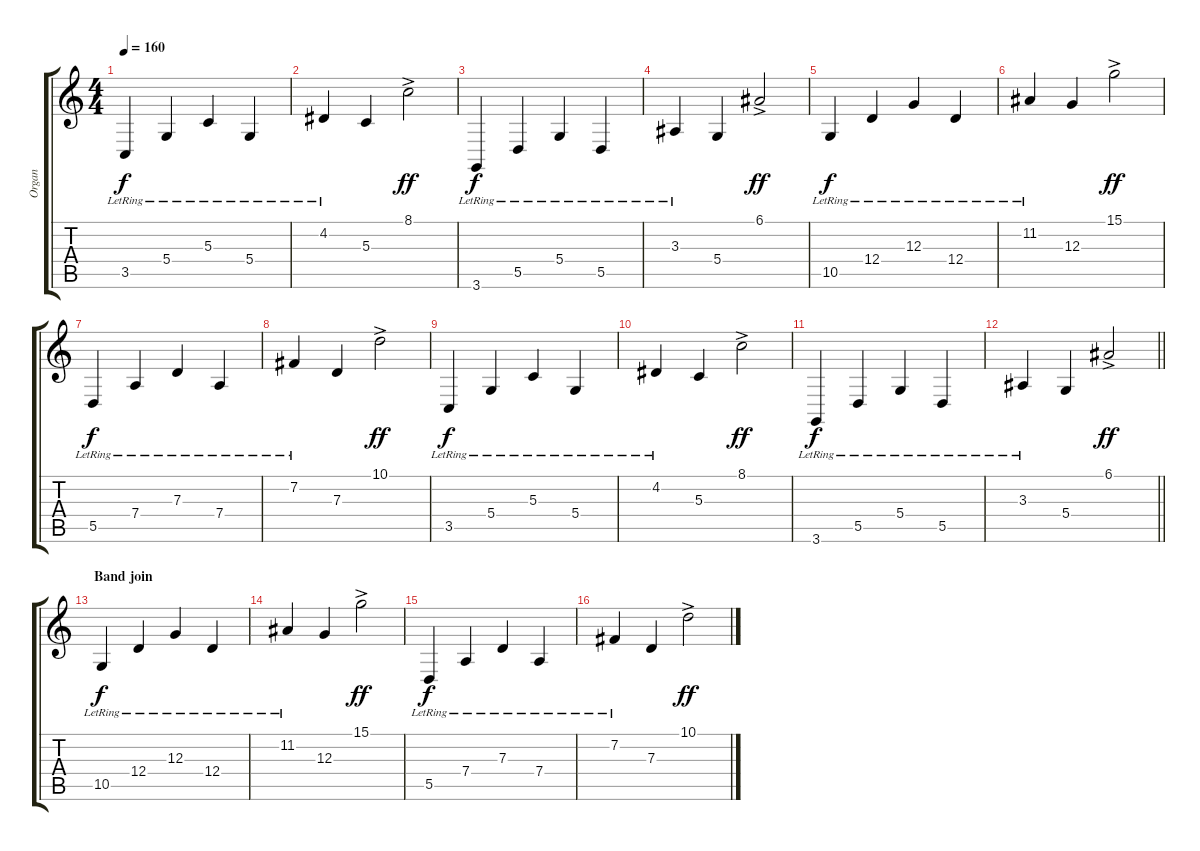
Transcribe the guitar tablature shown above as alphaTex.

\track ("Organ" "Organ") {instrument churchorgan}
\staff {score tabs}
\tuning (E4 B3 G3 D3 A2 E2) {hide}
\ts (4 4)
\tempo 160
\clef g2
\ks c
3.5{lr}.4{dy f} 5.4{lr}.4 5.3{lr}.4 5.4{lr}.4 |
4.2{lr}.4 5.3.4 8.1{ac}.2{dy ff} |
3.6{lr}.4{dy f} 5.5{lr}.4 5.4{lr}.4 5.5{lr}.4 |
3.3{lr}.4 5.4.4 6.1{ac}.2{dy ff} |
10.5{lr}.4{dy f} 12.4{lr}.4 12.3{lr}.4 12.4{lr}.4 |
11.2{lr}.4 12.3.4 15.1{ac}.2{dy ff} |
5.5{lr}.4{dy f} 7.4{lr}.4 7.3{lr}.4 7.4{lr}.4 |
7.2{lr}.4 7.3.4 10.1{ac}.2{dy ff} |
3.5{lr}.4{dy f} 5.4{lr}.4 5.3{lr}.4 5.4{lr}.4 |
4.2{lr}.4 5.3.4 8.1{ac}.2{dy ff} |
3.6{lr}.4{dy f} 5.5{lr}.4 5.4{lr}.4 5.5{lr}.4 |
\barLineRight lightlight
3.3{lr}.4 5.4.4 6.1{ac}.2{dy ff} |
\section ("" "Band join")
10.5{lr}.4{dy f} 12.4{lr}.4 12.3{lr}.4 12.4{lr}.4 |
11.2{lr}.4 12.3.4 15.1{ac}.2{dy ff} |
5.5{lr}.4{dy f} 7.4{lr}.4 7.3{lr}.4 7.4{lr}.4 |
7.2{lr}.4 7.3.4 10.1{ac}.2{dy ff}
